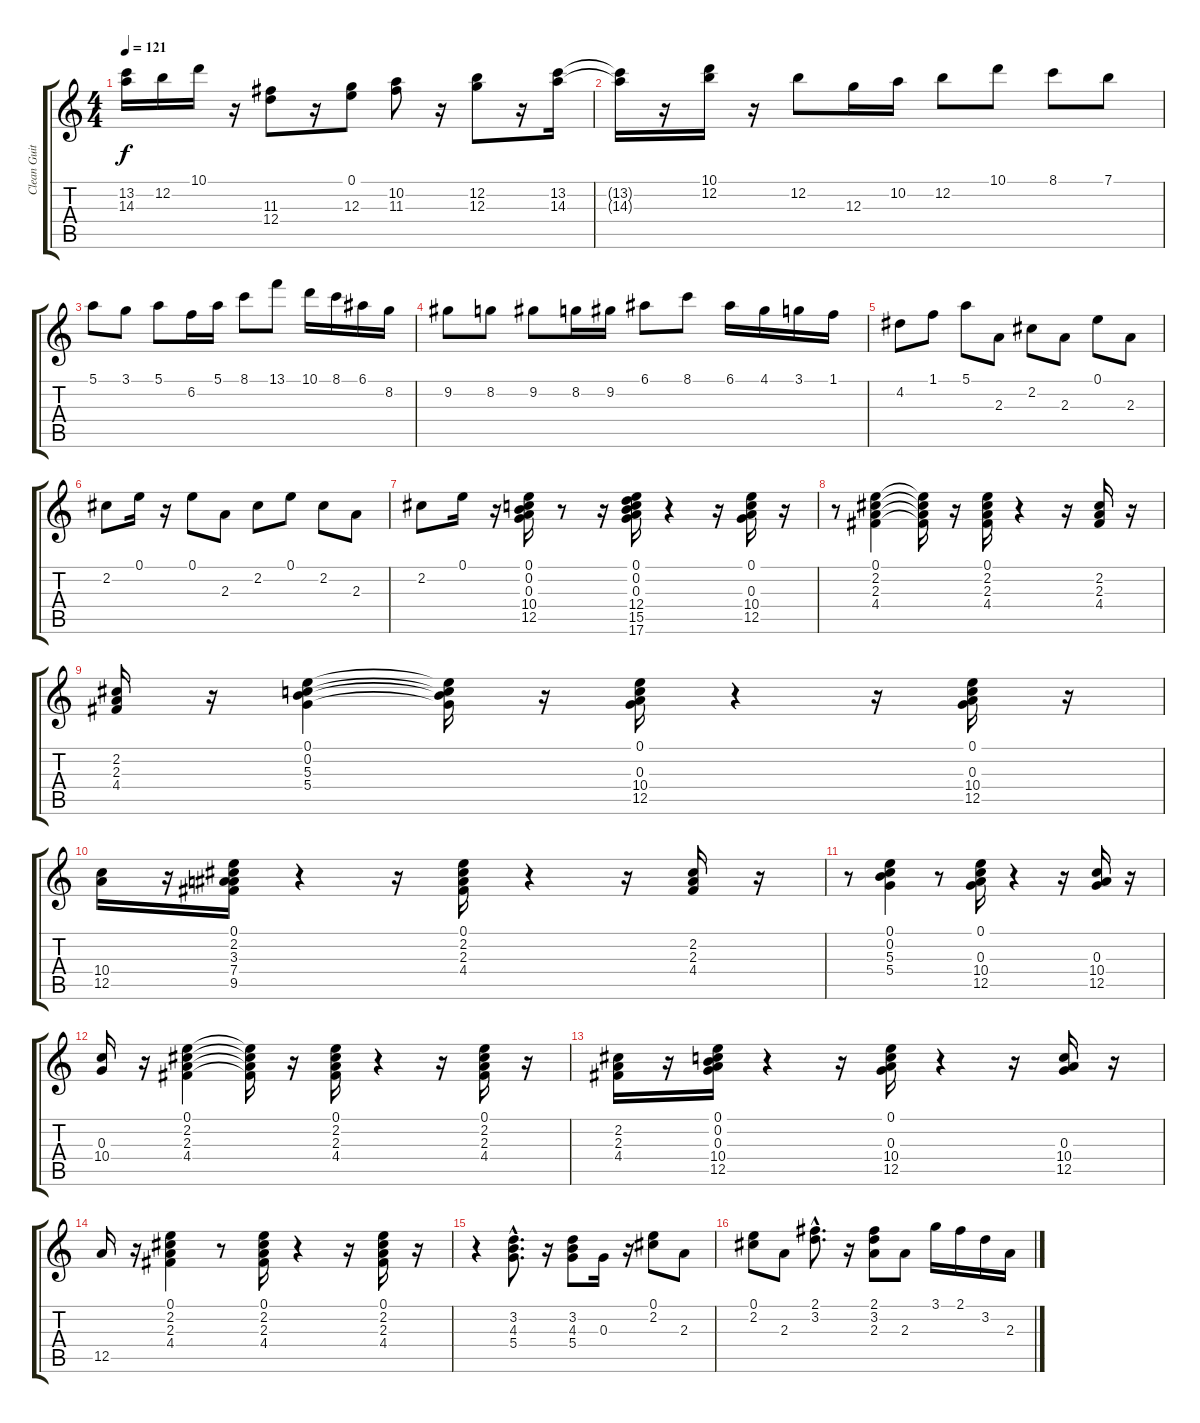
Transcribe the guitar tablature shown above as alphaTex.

\track ("Clean Guitar" "Clean Guit") {instrument electricguitarclean}
\staff {score tabs}
\tuning (E4 B3 G3 D3 A2 E2) {hide}
\ts (4 4)
\tempo 121
\clef g2
\ks c
(13.2{t} 14.3{t}).16{dy f} 12.2.16 10.1.16 r.16 (11.3 12.4).8 r.16 (0.1 12.3).8 (10.2 11.3).8 r.16 (12.2 12.3).8 r.16 (13.2 14.3).16 |
(13.2{t} 14.3{t}).16 r.16 (10.1 12.2).16 r.16 12.2.8 12.3.16 10.2.16 12.2.8 10.1.8 8.1.8 7.1.8 |
5.1.8 3.1.8 5.1.8 6.2.16 5.1.16 8.1.8 13.1.8 10.1.16 8.1.16 6.1.16 8.2.16 |
9.2.8 8.2.8 9.2.8 8.2.16 9.2.16 6.1.8 8.1.8 6.1.16 4.1.16 3.1.16 1.1.16 |
4.2.8 1.1.8 5.1.8 2.3.8 2.2.8 2.3.8 0.1.8 2.3.8 |
2.2.8 0.1.16 r.16 0.1.8 2.3.8 2.2.8 0.1.8 2.2.8 2.3.8 |
2.2.8 0.1.16 r.16 (0.1 0.2 0.3 10.4 12.5).16 r.8 r.16 (0.1 0.2 0.3 12.4 15.5 17.6).16 r.4 r.16 (0.1 0.3 10.4 12.5).16 r.16 |
r.8 (0.1 2.2 2.3 4.4).4 (0.1{t} 2.2{t} 2.3{t} 4.4{t}).16 r.16 (0.1 2.2 2.3 4.4).16 r.4 r.16 (2.2 2.3 4.4).16 r.16 |
(2.2 2.3 4.4).16 r.16 (0.1 0.2 5.3 5.4).4 (0.1{t} 0.2{t} 5.3{t} 5.4{t}).16 r.16 (0.1 0.3 10.4 12.5).16 r.4 r.16 (0.1 0.3 10.4 12.5).16 r.16 |
(10.4 12.5).16 r.16 (0.1 2.2 3.3 7.4 9.5).16 r.4 r.16 (0.1 2.2 2.3 4.4).16 r.4 r.16 (2.2 2.3 4.4).16 r.16 |
r.8 (0.1 0.2 5.3 5.4).4 r.8 (0.1 0.3 10.4 12.5).16 r.4 r.16 (0.3 10.4 12.5).16 r.16 |
(0.3 10.4).16 r.16 (0.1 2.2 2.3 4.4).4 (0.1{t} 2.2{t} 2.3{t} 4.4{t}).16 r.16 (0.1 2.2 2.3 4.4).16 r.4 r.16 (0.1 2.2 2.3 4.4).16 r.16 |
(2.2 2.3 4.4).16 r.16 (0.1 0.2 0.3 10.4 12.5).16 r.4 r.16 (0.1 0.3 10.4 12.5).16 r.4 r.16 (0.3 10.4 12.5).16 r.16 |
12.5.16 r.16 (0.1 2.2 2.3 4.4).4 r.8 (0.1 2.2 2.3 4.4).16 r.4 r.16 (0.1 2.2 2.3 4.4).16 r.16 |
r.4 (3.2{hac} 4.3{hac} 5.4{hac}).8{d} r.16 (3.2 4.3 5.4).8 0.3.16 r.16 (0.1 2.2).8 2.3.8 |
(0.1 2.2).8 2.3.8 (2.1{hac} 3.2{hac}).8{d} r.16 (2.1 3.2 2.3).8 2.3.8 3.1.16 2.1.16 3.2.16 2.3.16
